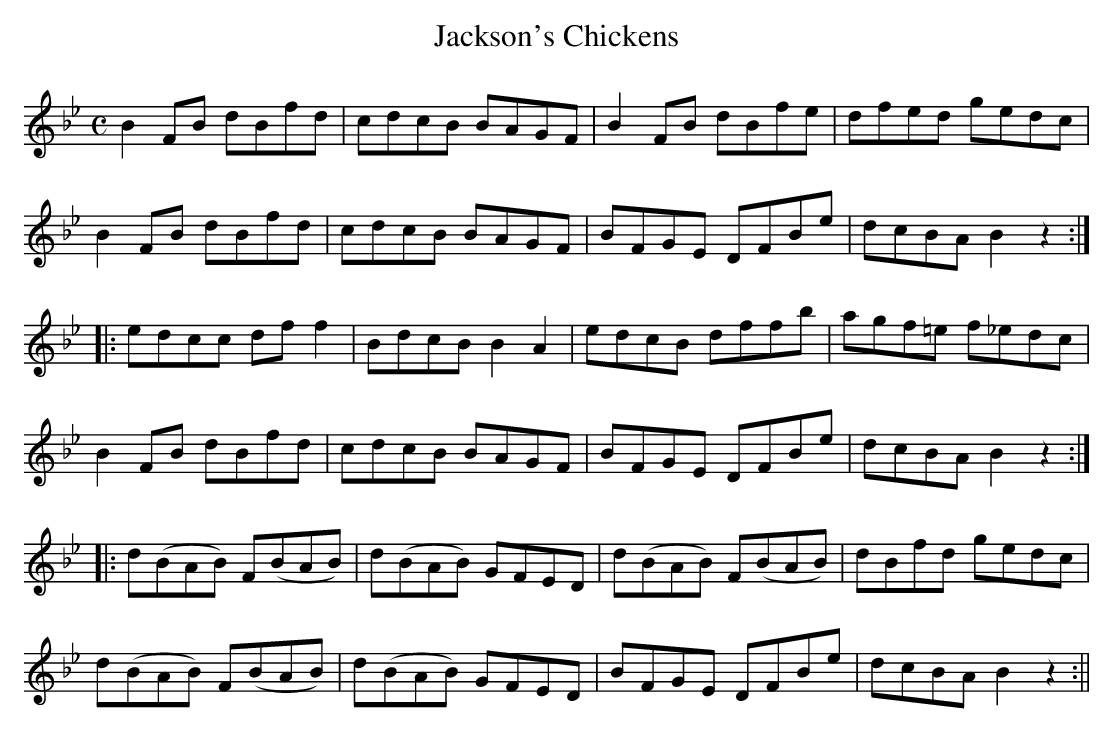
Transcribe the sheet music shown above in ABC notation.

X:1
T:Jackson's Chickens
M:C
L:1/8
K:Bb
B2FB dBfd|cdcB BAGF|B2FB dBfe|dfed gedc|
B2FB dBfd|cdcB BAGF|BFGE DFBe|dcBA B2z2:|
|:edcc dff2|BdcB B2A2|edcB dffb|agf=e f_edc|
B2FB dBfd|cdcB BAGF|BFGE DFBe|dcBA B2z2:|
|:d(BAB) F(BAB)|d(BAB) GFED|d(BAB) F(BAB)|dBfd gedc|
d(BAB) F(BAB)|d(BAB) GFED|BFGE DFBe|dcBA B2z2:||
